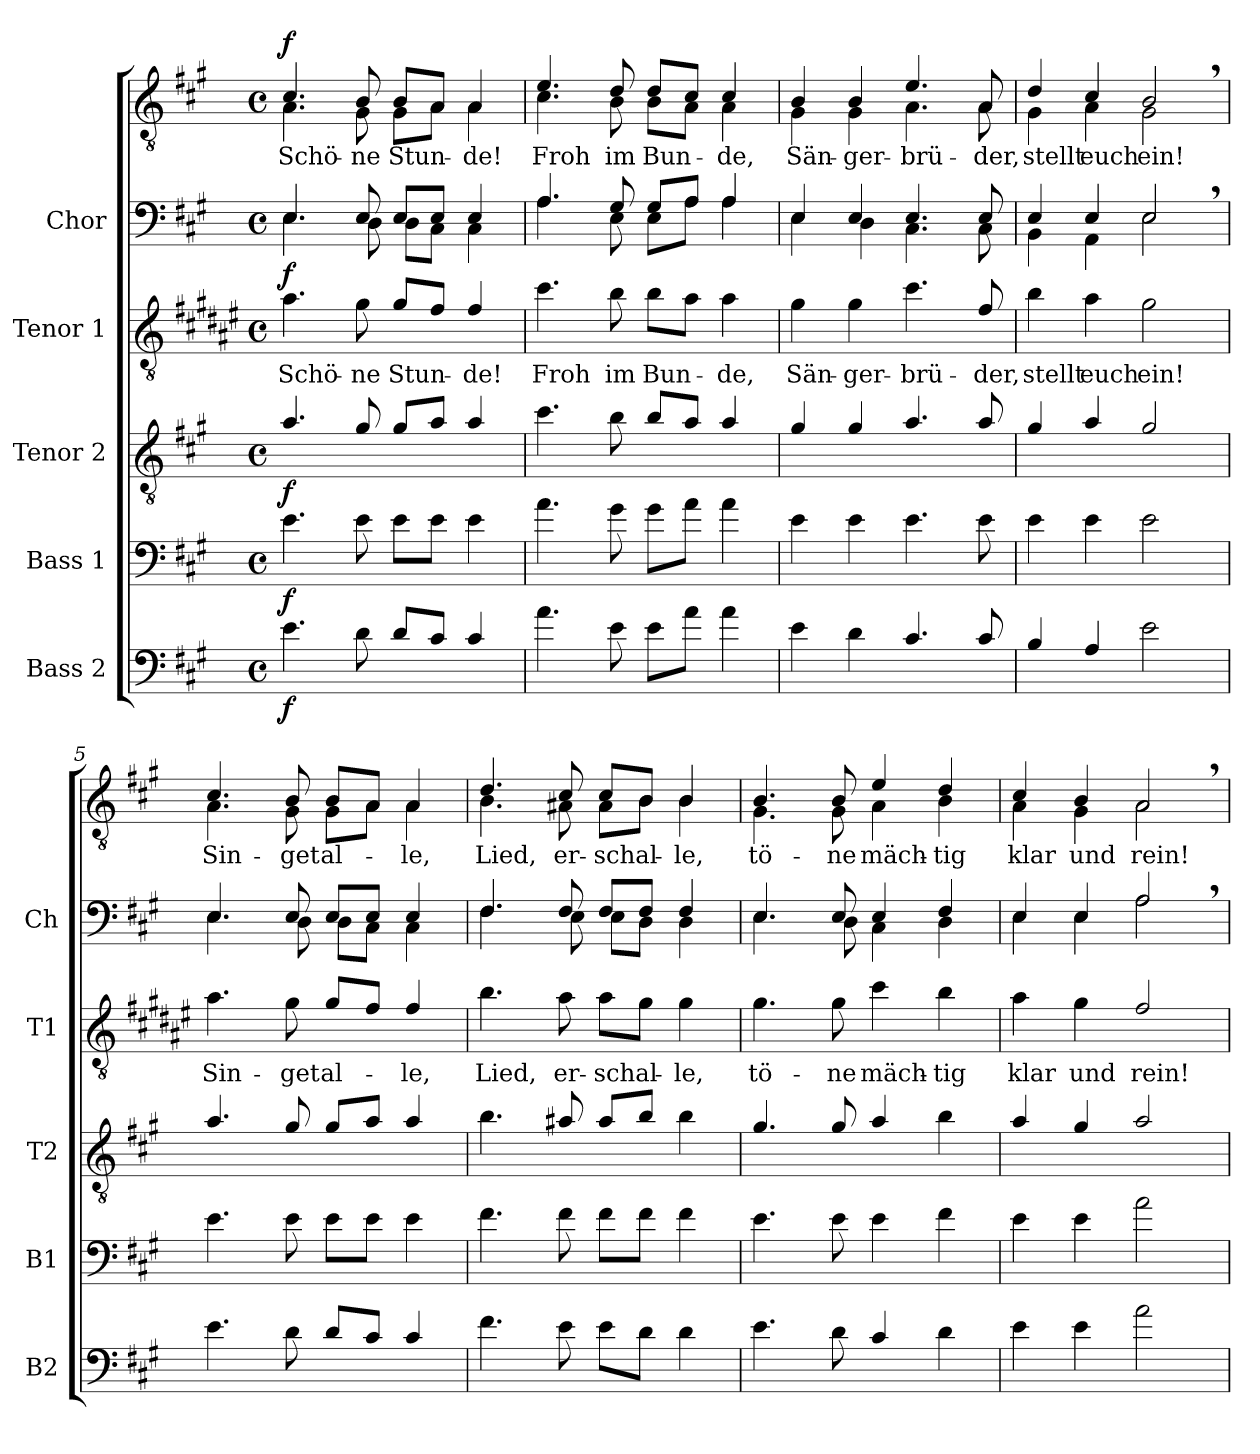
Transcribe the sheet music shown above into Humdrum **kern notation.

**kern	**dynam	**kern	**dynam	**kern	**dynam	**kern	**text	**dynam	**kern	**kern	**text	**dynam
*part5	*part5	*part4	*part4	*part3	*part3	*part2	*part2	*part2	*part1	*part1	*part1	*part1
*staff6	*staff6	*staff5	*staff5	*staff4	*staff4	*staff3	*staff3	*staff3	*staff2	*staff1	*staff1	*staff1/2
*I"Bass 2	*	*I"Bass 1	*	*I"Tenor 2	*	*I"Tenor 1	*	*	*I"Chor	*	*	*
*I'B2	*	*I'B1	*	*I'T2	*	*I'T1	*	*	*I'Ch	*	*	*
*clefF4	*	*clefF4	*	*clefGv2	*	*clefGv2	*	*	*clefF4	*clefGv2	*	*
*ITrd12c21	*	*ITrd12c21	*	*ITrd8c14	*	*ITrd5c9	*	*	*	*	*	*
*k[f#c#g#]	*	*k[f#c#g#]	*	*k[f#c#g#]	*	*k[f#c#g#]	*	*	*k[f#c#g#]	*k[f#c#g#]	*	*
*M4/4	*	*M4/4	*	*M4/4	*	*M4/4	*	*	*M4/4	*M4/4	*	*
*met(c)	*	*met(c)	*	*met(c)	*	*met(c)	*	*	*met(c)	*met(c)	*	*
=1	=1	=1	=1	=1	=1	=1	=1	=1	=1	=1	=1	=1
*	*	*	*	*	*	*	*	*	*^	*	*	*
!	!	!	!	!	!	!	!	!	!	!	!LO:TX:a:B:t=Froh	!	!
!	!LO:DY:b	!	!LO:DY:b	!	!LO:DY:b	!	!	!LO:DY:b	!	!	!	!LO:LY:b	!LO:DY:b
*	*	*	*	*	*	*	*	*	*	*	*^	*	*
4.E\	f	4.E\	f	4.A/	f	4.c#\	Schö-	f	4.E/	4.E\	4.c#/	4.A\	Schö-	f
!	!	!	!	!	!	!	!	!	!	!	!	!	!LO:LY:b	!
8D\	.	8E\	.	8G#/	.	8B\	-ne	.	8E/	8D\	8B/	8G#\	-ne	.
!	!	!	!	!	!	!	!	!	!	!	!	!	!LO:LY:b	!
8D/L	.	8E\L	.	8G#/L	.	8B/L	Stun-	.	8E/L	8D\L	8B/L	8G#\L	Stun-	.
8C#/J	.	8E\J	.	8A/J	.	8A/J	.	.	8E/J	8C#\J	8A/J	8A\J	.	.
!	!	!	!	!	!	!	!	!	!	!	!	!	!LO:LY:b	!
4C#/	.	4E\	.	4A/	.	4A/	-de!	.	4E/	4C#\	4A/	4A\	-de!	.
=2	=2	=2	=2	=2	=2	=2	=2	=2	=2	=2	=2	=2	=2	=2
!	!	!	!	!	!	!	!	!	!	!	!	!	!LO:LY:b	!
4.A\	.	4.A\	.	4.c#\	.	4.e\	Froh	.	4.A/	4.A\	4.e/	4.c#\	Froh	.
!	!	!	!	!	!	!	!	!	!	!	!	!	!LO:LY:b	!
8E\	.	8G#\	.	8B\	.	8d\	im	.	8G#/	8E\	8d/	8B\	im	.
!	!	!	!	!	!	!	!	!	!	!	!	!	!LO:LY:b	!
8E\L	.	8G#\L	.	8B/L	.	8d\L	Bun-	.	8G#/L	8E\L	8d/L	8B\L	Bun-	.
8A\J	.	8A\J	.	8A/J	.	8c#\J	.	.	8A/J	8A\J	8c#/J	8A\J	.	.
!	!	!	!	!	!	!	!	!	!	!	!	!	!LO:LY:b	!
4A\	.	4A\	.	4A/	.	4c#\	-de,	.	4A/	4A\	4c#/	4A\	-de,	.
=3	=3	=3	=3	=3	=3	=3	=3	=3	=3	=3	=3	=3	=3	=3
!	!	!	!	!	!	!	!	!	!	!	!	!	!LO:LY:b	!
4E\	.	4E\	.	4G#/	.	4B\	Sän-	.	4E/	4E\	4B/	4G#\	Sän-	.
!	!	!	!	!	!	!	!	!	!	!	!	!	!LO:LY:b	!
4D\	.	4E\	.	4G#/	.	4B\	-ger-	.	4E/	4D\	4B/	4G#\	-ger-	.
!	!	!	!	!	!	!	!	!	!	!	!	!	!LO:LY:b	!
4.C#/	.	4.E\	.	4.A/	.	4.e\	-brü-	.	4.E/	4.C#\	4.e/	4.A\	-brü-	.
!	!	!	!	!	!	!	!	!	!	!	!	!	!LO:LY:b	!
8C#/	.	8E\	.	8A/	.	8A/	-der,	.	8E/	8C#\	8A/	8A\	-der,	.
=4	=4	=4	=4	=4	=4	=4	=4	=4	=4	=4	=4	=4	=4	=4
!	!	!	!	!	!	!	!	!	!	!	!	!	!LO:LY:b	!
4BB/	.	4E\	.	4G#/	.	4d\	stellt	.	4E/	4BB\	4d/	4G#\	stellt	.
!	!	!	!	!	!	!	!	!	!	!	!	!	!LO:LY:b	!
4AA/	.	4E\	.	4A/	.	4c#\	euch	.	4E/	4AA\	4c#/	4A\	euch	.
!	!	!	!	!	!	!	!	!	!	!	!	!	!LO:LY:b	!
2E\	.	2E\	.	2G#/	.	2B\	ein!	.	2E,/	2E\	2B,/	2G#\	ein!	.
!!LO:LB:g=z	!!
=5	=5	=5	=5	=5	=5	=5	=5	=5	=5	=5	=5	=5	=5	=5
!	!	!	!	!	!	!	!	!	!	!	!	!	!LO:LY:b	!
4.E\	.	4.E\	.	4.A/	.	4.c#\	Sin-	.	4.E/	4.E\	4.c#/	4.A\	Sin-	.
!	!	!	!	!	!	!	!	!	!	!	!	!	!LO:LY:b	!
8D\	.	8E\	.	8G#/	.	8B\	-get	.	8E/	8D\	8B/	8G#\	-get	.
!	!	!	!	!	!	!	!	!	!	!	!	!	!LO:LY:b	!
8D/L	.	8E\L	.	8G#/L	.	8B/L	al-	.	8E/L	8D\L	8B/L	8G#\L	al-	.
8C#/J	.	8E\J	.	8A/J	.	8A/J	.	.	8E/J	8C#\J	8A/J	8A\J	.	.
!	!	!	!	!	!	!	!	!	!	!	!	!	!LO:LY:b	!
4C#/	.	4E\	.	4A/	.	4A/	-le,	.	4E/	4C#\	4A/	4A\	-le,	.
=6	=6	=6	=6	=6	=6	=6	=6	=6	=6	=6	=6	=6	=6	=6
!	!	!	!	!	!	!	!	!	!	!	!	!	!LO:LY:b	!
4.F#\	.	4.F#\	.	4.B\	.	4.d\	Lied,	.	4.F#/	4.F#\	4.d/	4.B\	Lied,	.
!	!	!	!	!	!	!	!	!	!	!	!	!	!LO:LY:b	!
8E\	.	8F#\	.	8A#X/	.	8c#\	er-	.	8F#/	8E\	8c#/	8A#X\	er-	.
!	!	!	!	!	!	!	!	!	!	!	!	!	!LO:LY:b	!
8E\L	.	8F#\L	.	8A#/L	.	8c#\L	-schal-	.	8F#/L	8E\L	8c#/L	8A#\L	-schal-	.
8D\J	.	8F#\J	.	8B/J	.	8B\J	.	.	8F#/J	8D\J	8B/J	8B\J	.	.
!	!	!	!	!	!	!	!	!	!	!	!	!	!LO:LY:b	!
4D\	.	4F#\	.	4B\	.	4B\	-le,	.	4F#/	4D\	4B/	4B\	-le,	.
=7	=7	=7	=7	=7	=7	=7	=7	=7	=7	=7	=7	=7	=7	=7
!	!	!	!	!	!	!	!	!	!	!	!	!	!LO:LY:b	!
4.E\	.	4.E\	.	4.G#/	.	4.B\	tö-	.	4.E/	4.E\	4.B/	4.G#\	tö-	.
!	!	!	!	!	!	!	!	!	!	!	!	!	!LO:LY:b	!
8D\	.	8E\	.	8G#/	.	8B\	-ne	.	8E/	8D\	8B/	8G#\	-ne	.
!	!	!	!	!	!	!	!	!	!	!	!	!	!LO:LY:b	!
4C#/	.	4E\	.	4A/	.	4e\	mäch-	.	4E/	4C#\	4e/	4A\	mäch-	.
!	!	!	!	!	!	!	!	!	!	!	!	!	!LO:LY:b	!
4D\	.	4F#\	.	4B\	.	4d\	-tig	.	4F#/	4D\	4d/	4B\	-tig	.
=8	=8	=8	=8	=8	=8	=8	=8	=8	=8	=8	=8	=8	=8	=8
!	!	!	!	!	!	!	!	!	!	!	!	!	!LO:LY:b	!
4E\	.	4E\	.	4A/	.	4c#\	klar	.	4E/	4E\	4c#/	4A\	klar	.
!	!	!	!	!	!	!	!	!	!	!	!	!	!LO:LY:b	!
4E\	.	4E\	.	4G#/	.	4B\	und	.	4E/	4E\	4B/	4G#\	und	.
!	!	!	!	!	!	!	!	!	!	!	!	!	!LO:LY:b	!
2A\	.	2A\	.	2A/	.	2A/	rein!	.	2A,/	2A\	2A,/	2A\	rein!	.
*	*	*	*	*	*	*	*	*	*v	*v	*	*	*	*
*	*	*	*	*	*	*	*	*	*	*v	*v	*	*
=	=	=	=	=	=	=	=	=	=	=	=	=
*-	*-	*-	*-	*-	*-	*-	*-	*-	*-	*-	*-	*-
